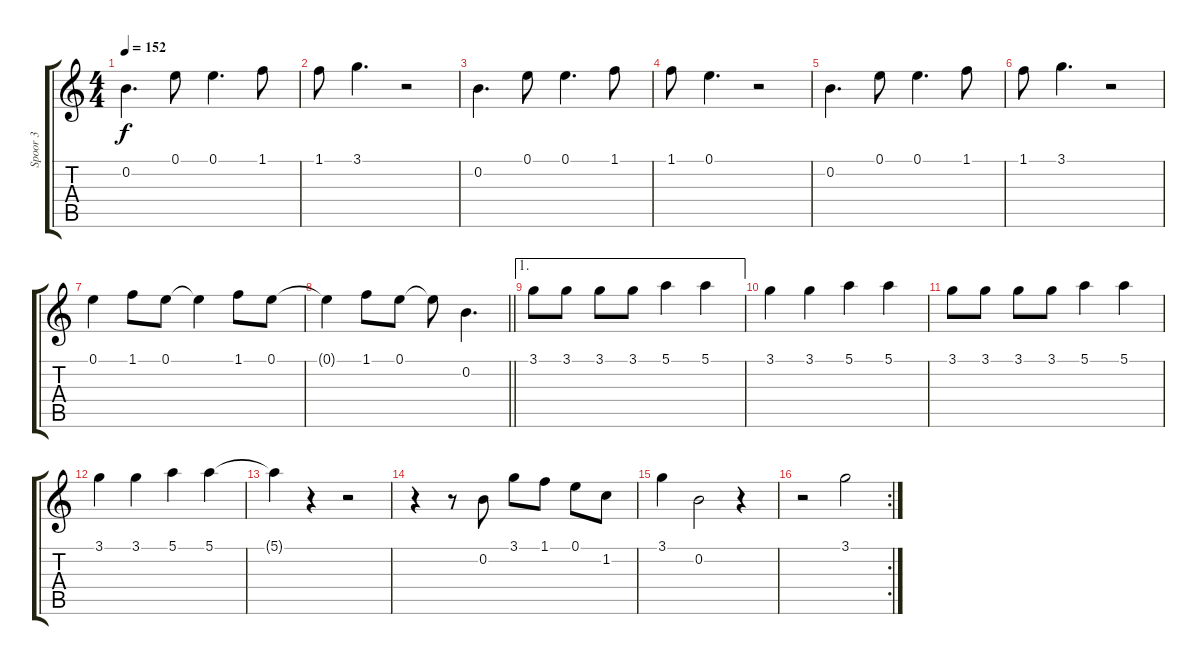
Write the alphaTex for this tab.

\track ("Spoor 3" "Spoor 3") {instrument acousticguitarsteel}
\staff {score tabs}
\tuning (E4 B3 G3 D3 A2 E2) {hide}
\ts (4 4)
\tempo 152
\clef g2
\ks c
0.2.4{d dy f} 0.1.8 0.1.4{d} 1.1.8 |
1.1.8 3.1.4{d} r.2 |
0.2.4{d} 0.1.8 0.1.4{d} 1.1.8 |
1.1.8 0.1.4{d} r.2 |
0.2.4{d} 0.1.8 0.1.4{d} 1.1.8 |
1.1.8 3.1.4{d} r.2 |
0.1.4 1.1.8 0.1.8 0.1{t}.4 1.1.8 0.1.8 |
\barLineRight lightlight
0.1{t}.4 1.1.8 0.1.8 0.1{t}.8 0.2.4{d} |
\ae 1
3.1.8 3.1.8 3.1.8 3.1.8 5.1.4 5.1.4 |
3.1.4 3.1.4 5.1.4 5.1.4 |
3.1.8 3.1.8 3.1.8 3.1.8 5.1.4 5.1.4 |
3.1.4 3.1.4 5.1.4 5.1.4 |
5.1{t}.4 r.4 r.2 |
r.4 r.8 0.2.8 3.1.8 1.1.8 0.1.8 1.2.8 |
3.1.4 0.2.2 r.4 |
\rc 2
r.2 3.1.2
